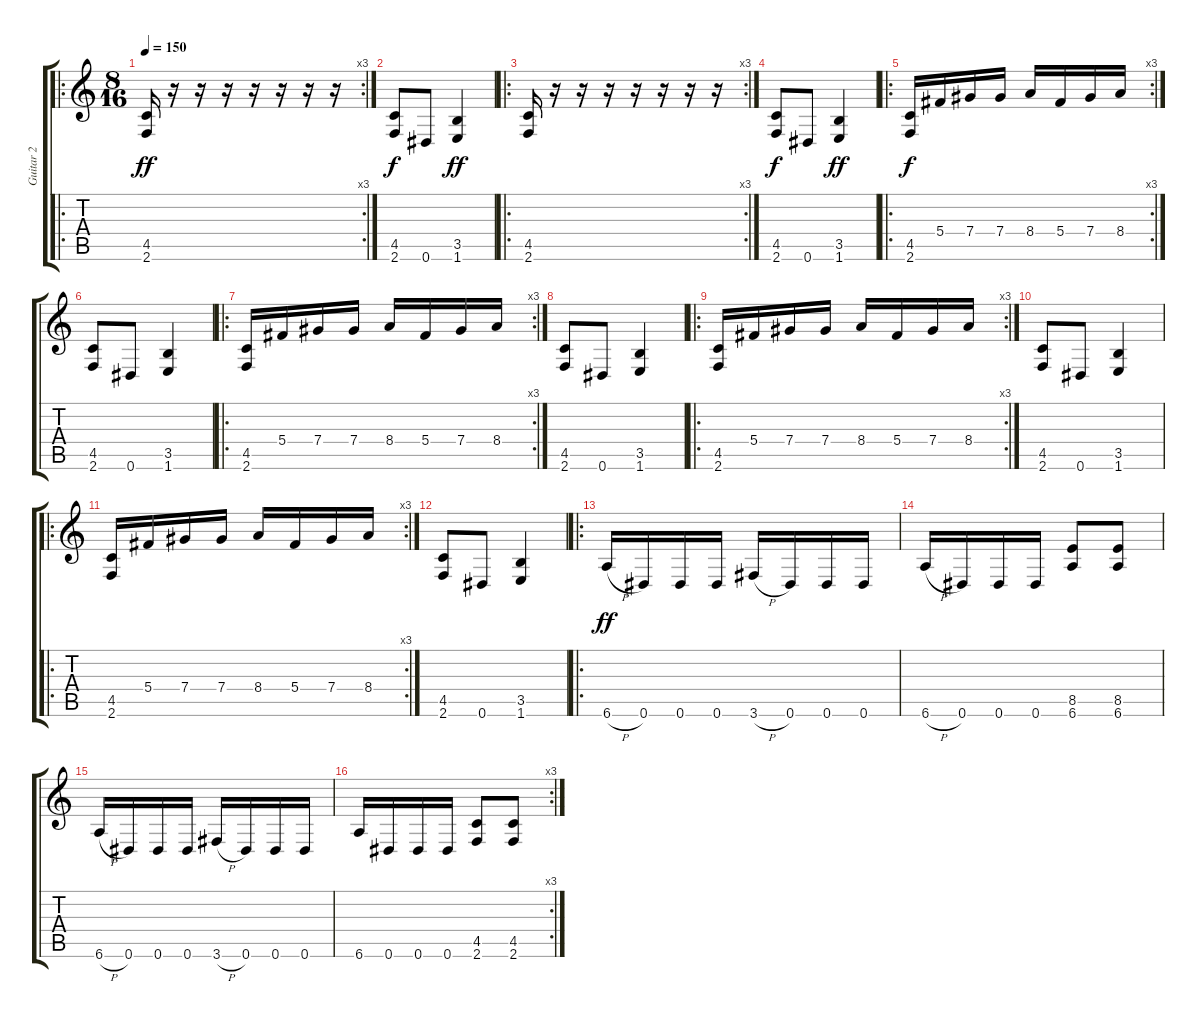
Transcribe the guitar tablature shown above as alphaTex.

\track ("Guitar 2" "Guitar 2") {instrument distortionguitar}
\staff {score tabs}
\tuning (Eb4 Bb3 Gb3 Db3 Ab2 Eb2) {hide}
\ro
\rc 3
\ts (8 16)
\tempo 150
\clef g2
\ks c
(4.5 2.6).16{dy ff instrument distortionguitar} r.16 r.16 r.16 r.16 r.16 r.16 r.16 |
(4.5 2.6).8{dy f} 0.6.8 (3.5 1.6).4{dy ff} |
\ro
\rc 3
(4.5 2.6).16 r.16 r.16 r.16 r.16 r.16 r.16 r.16 |
(4.5 2.6).8{dy f} 0.6.8 (3.5 1.6).4{dy ff} |
\ro
\rc 3
(4.5 2.6).16{dy f} 5.4.16 7.4.16 7.4.16 8.4.16 5.4.16 7.4.16 8.4.16 |
(4.5 2.6).8 0.6.8 (3.5 1.6).4 |
\ro
\rc 3
(4.5 2.6).16 5.4.16 7.4.16 7.4.16 8.4.16 5.4.16 7.4.16 8.4.16 |
(4.5 2.6).8 0.6.8 (3.5 1.6).4 |
\ro
\rc 3
(4.5 2.6).16 5.4.16 7.4.16 7.4.16 8.4.16 5.4.16 7.4.16 8.4.16 |
(4.5 2.6).8 0.6.8 (3.5 1.6).4 |
\ro
\rc 3
(4.5 2.6).16 5.4.16 7.4.16 7.4.16 8.4.16 5.4.16 7.4.16 8.4.16 |
(4.5 2.6).8 0.6.8 (3.5 1.6).4 |
\ro
6.6{h}.16{dy ff} 0.6.16 0.6.16 0.6.16 3.6{h}.16 0.6.16 0.6.16 0.6.16 |
6.6{h}.16 0.6.16 0.6.16 0.6.16 (8.5 6.6).8 (8.5 6.6).8 |
6.6{h}.16 0.6.16 0.6.16 0.6.16 3.6{h}.16 0.6.16 0.6.16 0.6.16 |
\rc 3
6.6.16 0.6.16 0.6.16 0.6.16 (4.5 2.6).8 (4.5 2.6).8
